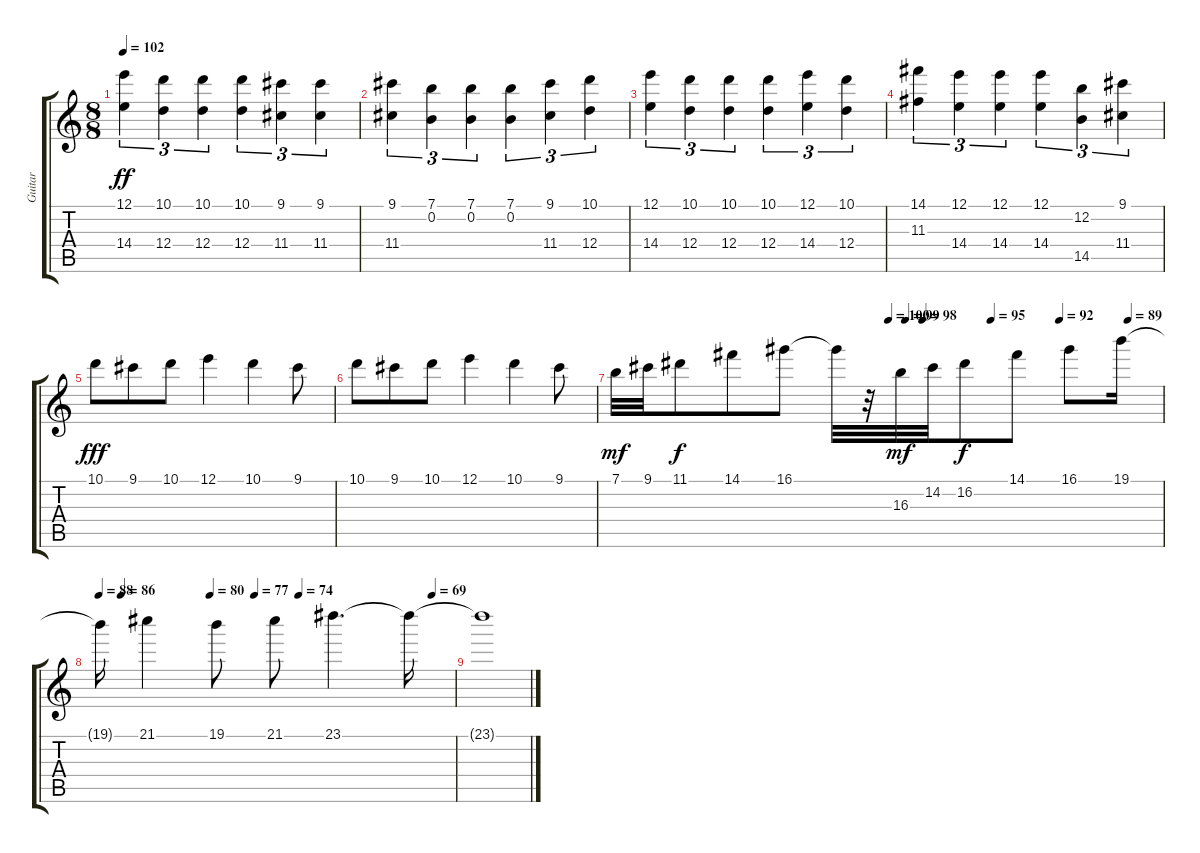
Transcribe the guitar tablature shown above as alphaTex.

\track ("Guitar" "Guitar") {instrument distortionguitar}
\staff {score tabs}
\tuning (E4 B3 G3 D3 A2 E2) {hide}
\ts (8 8)
\tempo 102
\clef g2
\ks c
(12.1 14.4).4{tu (3 2) dy ff} (10.1 12.4).4{tu (3 2)} (10.1 12.4).4{tu (3 2)} (10.1 12.4).4{tu (3 2)} (9.1 11.4).4{tu (3 2)} (9.1 11.4).4{tu (3 2)} |
(9.1 11.4).4{tu (3 2)} (7.1 0.2).4{tu (3 2)} (7.1 0.2).4{tu (3 2)} (7.1 0.2).4{tu (3 2)} (9.1 11.4).4{tu (3 2)} (10.1 12.4).4{tu (3 2)} |
(12.1 14.4).4{tu (3 2)} (10.1 12.4).4{tu (3 2)} (10.1 12.4).4{tu (3 2)} (10.1 12.4).4{tu (3 2)} (12.1 14.4).4{tu (3 2)} (10.1 12.4).4{tu (3 2)} |
(14.1 11.3).4{tu (3 2)} (12.1 14.4).4{tu (3 2)} (12.1 14.4).4{tu (3 2)} (12.1 14.4).4{tu (3 2)} (12.2 14.5).4{tu (3 2)} (9.1 11.4).4{tu (3 2)} |
10.1.8{dy fff} 9.1.8 10.1.8 12.1.4 10.1.4 9.1.8 |
10.1.8 9.1.8 10.1.8 12.1.4 10.1.4 9.1.8 |
\tempo (100 0.5)
\tempo (99 0.53125)
\tempo (98 0.5625)
\tempo (95 0.6875)
\tempo (92 0.8125)
\tempo (89 0.9375)
7.1.32{dy mf} 9.1.32 11.1.8{dy f} 14.1.8 16.1.8 16.1{t}.32 r.32 16.3.32{dy mf} 14.2.32 16.2.8{dy f} 14.1.8 16.1.8 19.1.16 |
\tempo 88
\tempo (86 0.0625)
\tempo (80 0.3125)
\tempo (77 0.4375)
\tempo (74 0.5625)
\tempo (69 0.9375)
19.1{t}.16 21.1.4 19.1.8 21.1.8 23.1.4{d} 23.1{t}.16 |
23.1{t}.1
